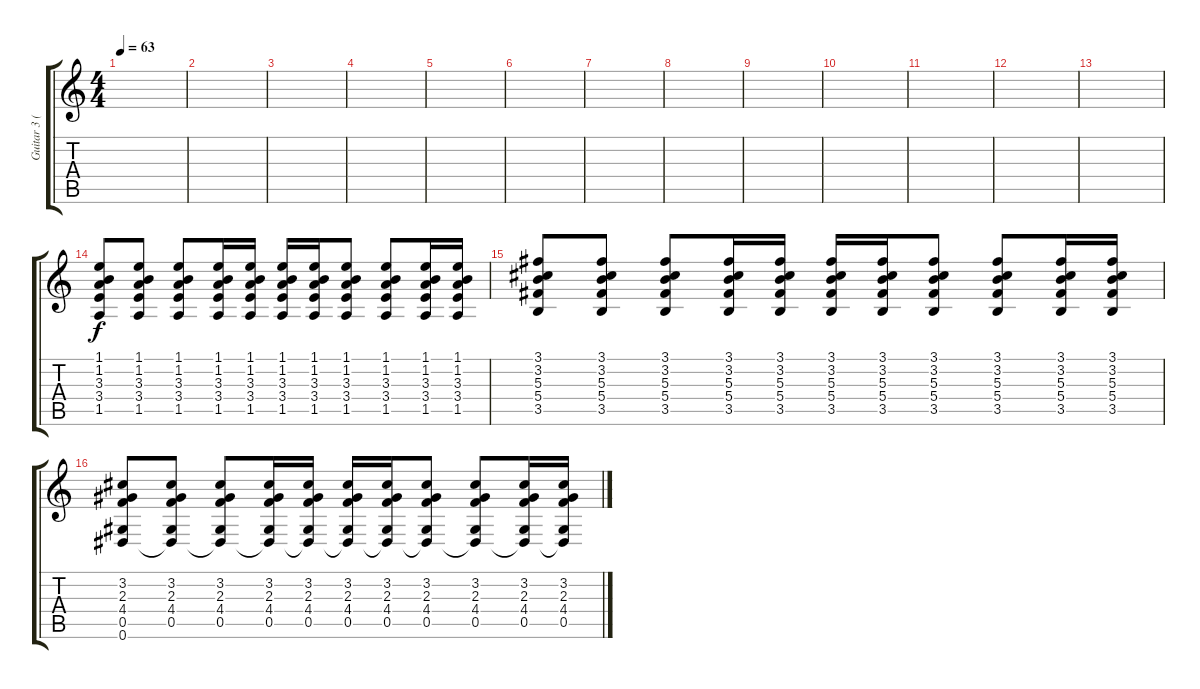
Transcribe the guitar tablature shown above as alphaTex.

\track ("Guitar 3 (Acoustic)" "Guitar 3 (") {instrument acousticguitarsteel}
\staff {score tabs}
\tuning (Eb4 Bb3 Gb3 Db3 Ab2 Eb2) {hide}
\ts (4 4)
\tempo 63
\clef g2
\ks c
|
|
|
|
|
|
|
|
|
|
|
|
|
(1.1 1.2 3.3 3.4 1.5).8{volume 5} (1.1 1.2 3.3 3.4 1.5).8 (1.1 1.2 3.3 3.4 1.5).8 (1.1 1.2 3.3 3.4 1.5).16 (1.1 1.2 3.3 3.4 1.5).16 (1.1 1.2 3.3 3.4 1.5).16 (1.1 1.2 3.3 3.4 1.5).16 (1.1 1.2 3.3 3.4 1.5).8 (1.1 1.2 3.3 3.4 1.5).8 (1.1 1.2 3.3 3.4 1.5).16 (1.1 1.2 3.3 3.4 1.5).16 |
(3.1 3.2 5.3 5.4 3.5).8 (3.1 3.2 5.3 5.4 3.5).8 (3.1 3.2 5.3 5.4 3.5).8 (3.1 3.2 5.3 5.4 3.5).16 (3.1 3.2 5.3 5.4 3.5).16 (3.1 3.2 5.3 5.4 3.5).16 (3.1 3.2 5.3 5.4 3.5).16 (3.1 3.2 5.3 5.4 3.5).8 (3.1 3.2 5.3 5.4 3.5).8 (3.1 3.2 5.3 5.4 3.5).16 (3.1 3.2 5.3 5.4 3.5).16 |
(3.2 2.3 4.4 0.5 0.6).8 (3.2 2.3 4.4 0.5 0.6{t}).8 (3.2 2.3 4.4 0.5 0.6{t}).8 (3.2 2.3 4.4 0.5 0.6{t}).16 (3.2 2.3 4.4 0.5 0.6{t}).16 (3.2 2.3 4.4 0.5 0.6{t}).16 (3.2 2.3 4.4 0.5 0.6{t}).16 (3.2 2.3 4.4 0.5 0.6{t}).8 (3.2 2.3 4.4 0.5 0.6{t}).8 (3.2 2.3 4.4 0.5 0.6{t}).16 (3.2 2.3 4.4 0.5 0.6{t}).16
